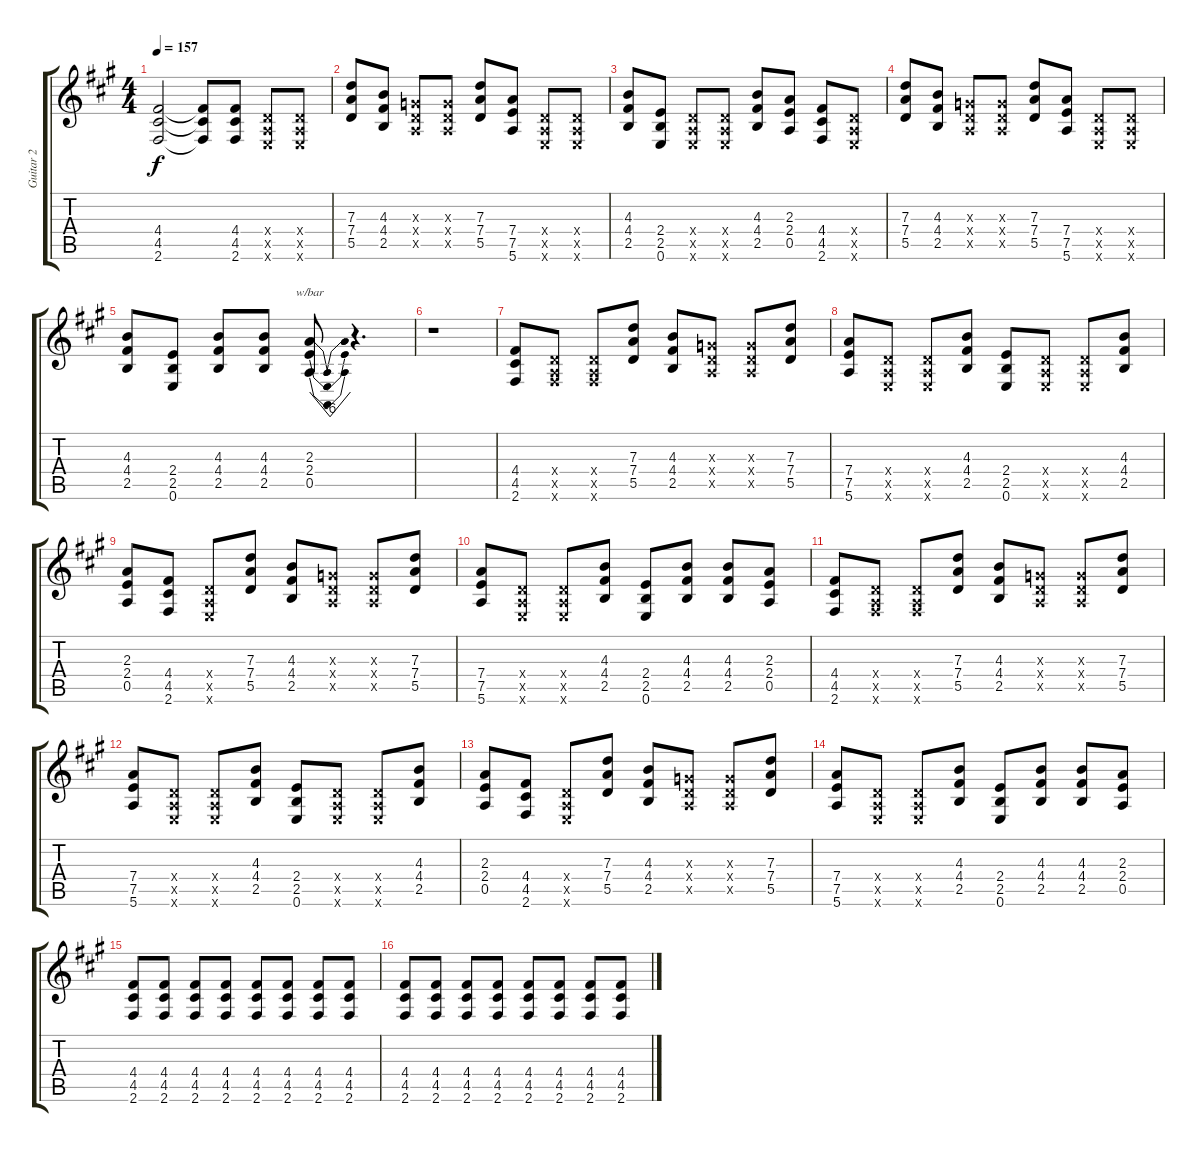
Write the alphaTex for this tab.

\track ("Guitar 2" "Guitar 2") {instrument overdrivenguitar}
\staff {score tabs}
\tuning (E4 B3 G3 D3 A2 E2) {hide}
\ts (4 4)
\tempo 157
\clef g2
\ks f#minor
(4.4{t} 4.5{t} 2.6{t}).2{dy f} (4.4{t} 4.5{t} 2.6{t}).8 (4.4 4.5 2.6).8 (0.4{x} 0.5{x} 0.6{x}).8 (0.4{x} 0.5{x} 0.6{x}).8 |
(7.3 7.4 5.5).8 (4.3 4.4 2.5).8 (0.3{x} 0.4{x} 0.5{x}).8 (0.3{x} 0.4{x} 0.5{x}).8 (7.3 7.4 5.5).8 (7.4 7.5 5.6).8 (0.4{x} 0.5{x} 0.6{x}).8 (0.4{x} 0.5{x} 0.6{x}).8 |
(4.3 4.4 2.5).8 (2.4 2.5 0.6).8 (0.4{x} 0.5{x} 0.6{x}).8 (0.4{x} 0.5{x} 0.6{x}).8 (4.3 4.4 2.5).8 (2.3 2.4 0.5).8 (4.4 4.5 2.6).8 (0.4{x} 0.5{x} 0.6{x}).8 |
(7.3 7.4 5.5).8 (4.3 4.4 2.5).8 (0.3{x} 0.4{x} 0.5{x}).8 (0.3{x} 0.4{x} 0.5{x}).8 (7.3 7.4 5.5).8 (7.4 7.5 5.6).8 (0.4{x} 0.5{x} 0.6{x}).8 (0.4{x} 0.5{x} 0.6{x}).8 |
(4.3 4.4 2.5).8 (2.4 2.5 0.6).8 (4.3 4.4 2.5).8 (4.3 4.4 2.5).8 (2.3 2.4 0.5).8{tbe (dip default 0 0 30 -24 60 0)} r.4{d} |
r.1 |
(4.4 4.5 2.6).8 (0.4{x} 0.5{x} 2.6{x}).8 (0.4{x} 0.5{x} 2.6{x}).8 (7.3 7.4 5.5).8 (4.3 4.4 2.5).8 (0.3{x} 0.4{x} 0.5{x}).8 (0.3{x} 0.4{x} 0.5{x}).8 (7.3 7.4 5.5).8 |
(7.4 7.5 5.6).8 (0.4{x} 0.5{x} 0.6{x}).8 (0.4{x} 0.5{x} 0.6{x}).8 (4.3 4.4 2.5).8 (2.4 2.5 0.6).8 (0.4{x} 0.5{x} 0.6{x}).8 (0.4{x} 0.5{x} 0.6{x}).8 (4.3 4.4 2.5).8 |
(2.3 2.4 0.5).8 (4.4 4.5 2.6).8 (0.4{x} 0.5{x} 0.6{x}).8 (7.3 7.4 5.5).8 (4.3 4.4 2.5).8 (0.3{x} 0.4{x} 0.5{x}).8 (0.3{x} 0.4{x} 0.5{x}).8 (7.3 7.4 5.5).8 |
(7.4 7.5 5.6).8 (0.4{x} 0.5{x} 0.6{x}).8 (0.4{x} 0.5{x} 0.6{x}).8 (4.3 4.4 2.5).8 (2.4 2.5 0.6).8 (4.3 4.4 2.5).8 (4.3 4.4 2.5).8 (2.3 2.4 0.5).8 |
(4.4 4.5 2.6).8 (0.4{x} 0.5{x} 2.6{x}).8 (0.4{x} 0.5{x} 2.6{x}).8 (7.3 7.4 5.5).8 (4.3 4.4 2.5).8 (0.3{x} 0.4{x} 0.5{x}).8 (0.3{x} 0.4{x} 0.5{x}).8 (7.3 7.4 5.5).8 |
(7.4 7.5 5.6).8 (0.4{x} 0.5{x} 0.6{x}).8 (0.4{x} 0.5{x} 0.6{x}).8 (4.3 4.4 2.5).8 (2.4 2.5 0.6).8 (0.4{x} 0.5{x} 0.6{x}).8 (0.4{x} 0.5{x} 0.6{x}).8 (4.3 4.4 2.5).8 |
(2.3 2.4 0.5).8 (4.4 4.5 2.6).8 (0.4{x} 0.5{x} 0.6{x}).8 (7.3 7.4 5.5).8 (4.3 4.4 2.5).8 (0.3{x} 0.4{x} 0.5{x}).8 (0.3{x} 0.4{x} 0.5{x}).8 (7.3 7.4 5.5).8 |
(7.4 7.5 5.6).8 (0.4{x} 0.5{x} 0.6{x}).8 (0.4{x} 0.5{x} 0.6{x}).8 (4.3 4.4 2.5).8 (2.4 2.5 0.6).8 (4.3 4.4 2.5).8 (4.3 4.4 2.5).8 (2.3 2.4 0.5).8 |
(4.4 4.5 2.6).8 (4.4 4.5 2.6).8 (4.4 4.5 2.6).8 (4.4 4.5 2.6).8 (4.4 4.5 2.6).8 (4.4 4.5 2.6).8 (4.4 4.5 2.6).8 (4.4 4.5 2.6).8 |
(4.4 4.5 2.6).8 (4.4 4.5 2.6).8 (4.4 4.5 2.6).8 (4.4 4.5 2.6).8 (4.4 4.5 2.6).8 (4.4 4.5 2.6).8 (4.4 4.5 2.6).8 (4.4 4.5 2.6).8
